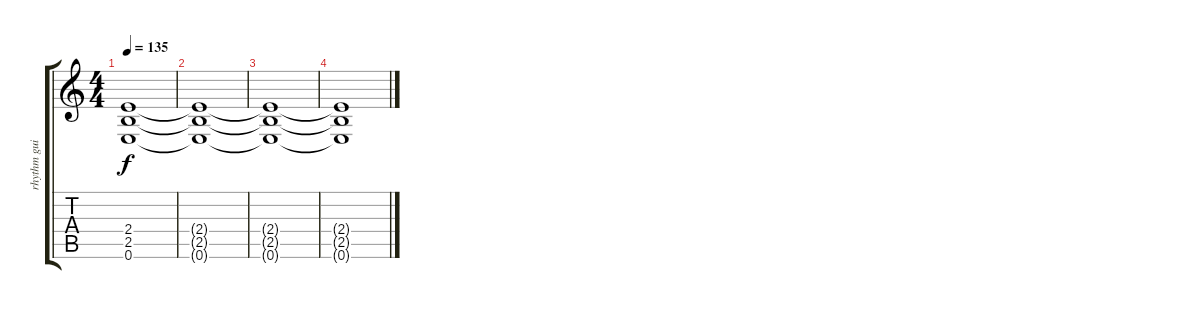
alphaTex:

\track ("rhythm guitar" "rhythm gui") {instrument distortionguitar}
\staff {score tabs}
\tuning (E4 B3 G3 D3 A2 E2) {hide}
\ts (4 4)
\tempo 135
\clef g2
\ks c
(2.4 2.5 0.6).1{dy f} |
(2.4{t} 2.5{t} 0.6{t}).1 |
(2.4{t} 2.5{t} 0.6{t}).1 |
(2.4{t} 2.5{t} 0.6{t}).1
